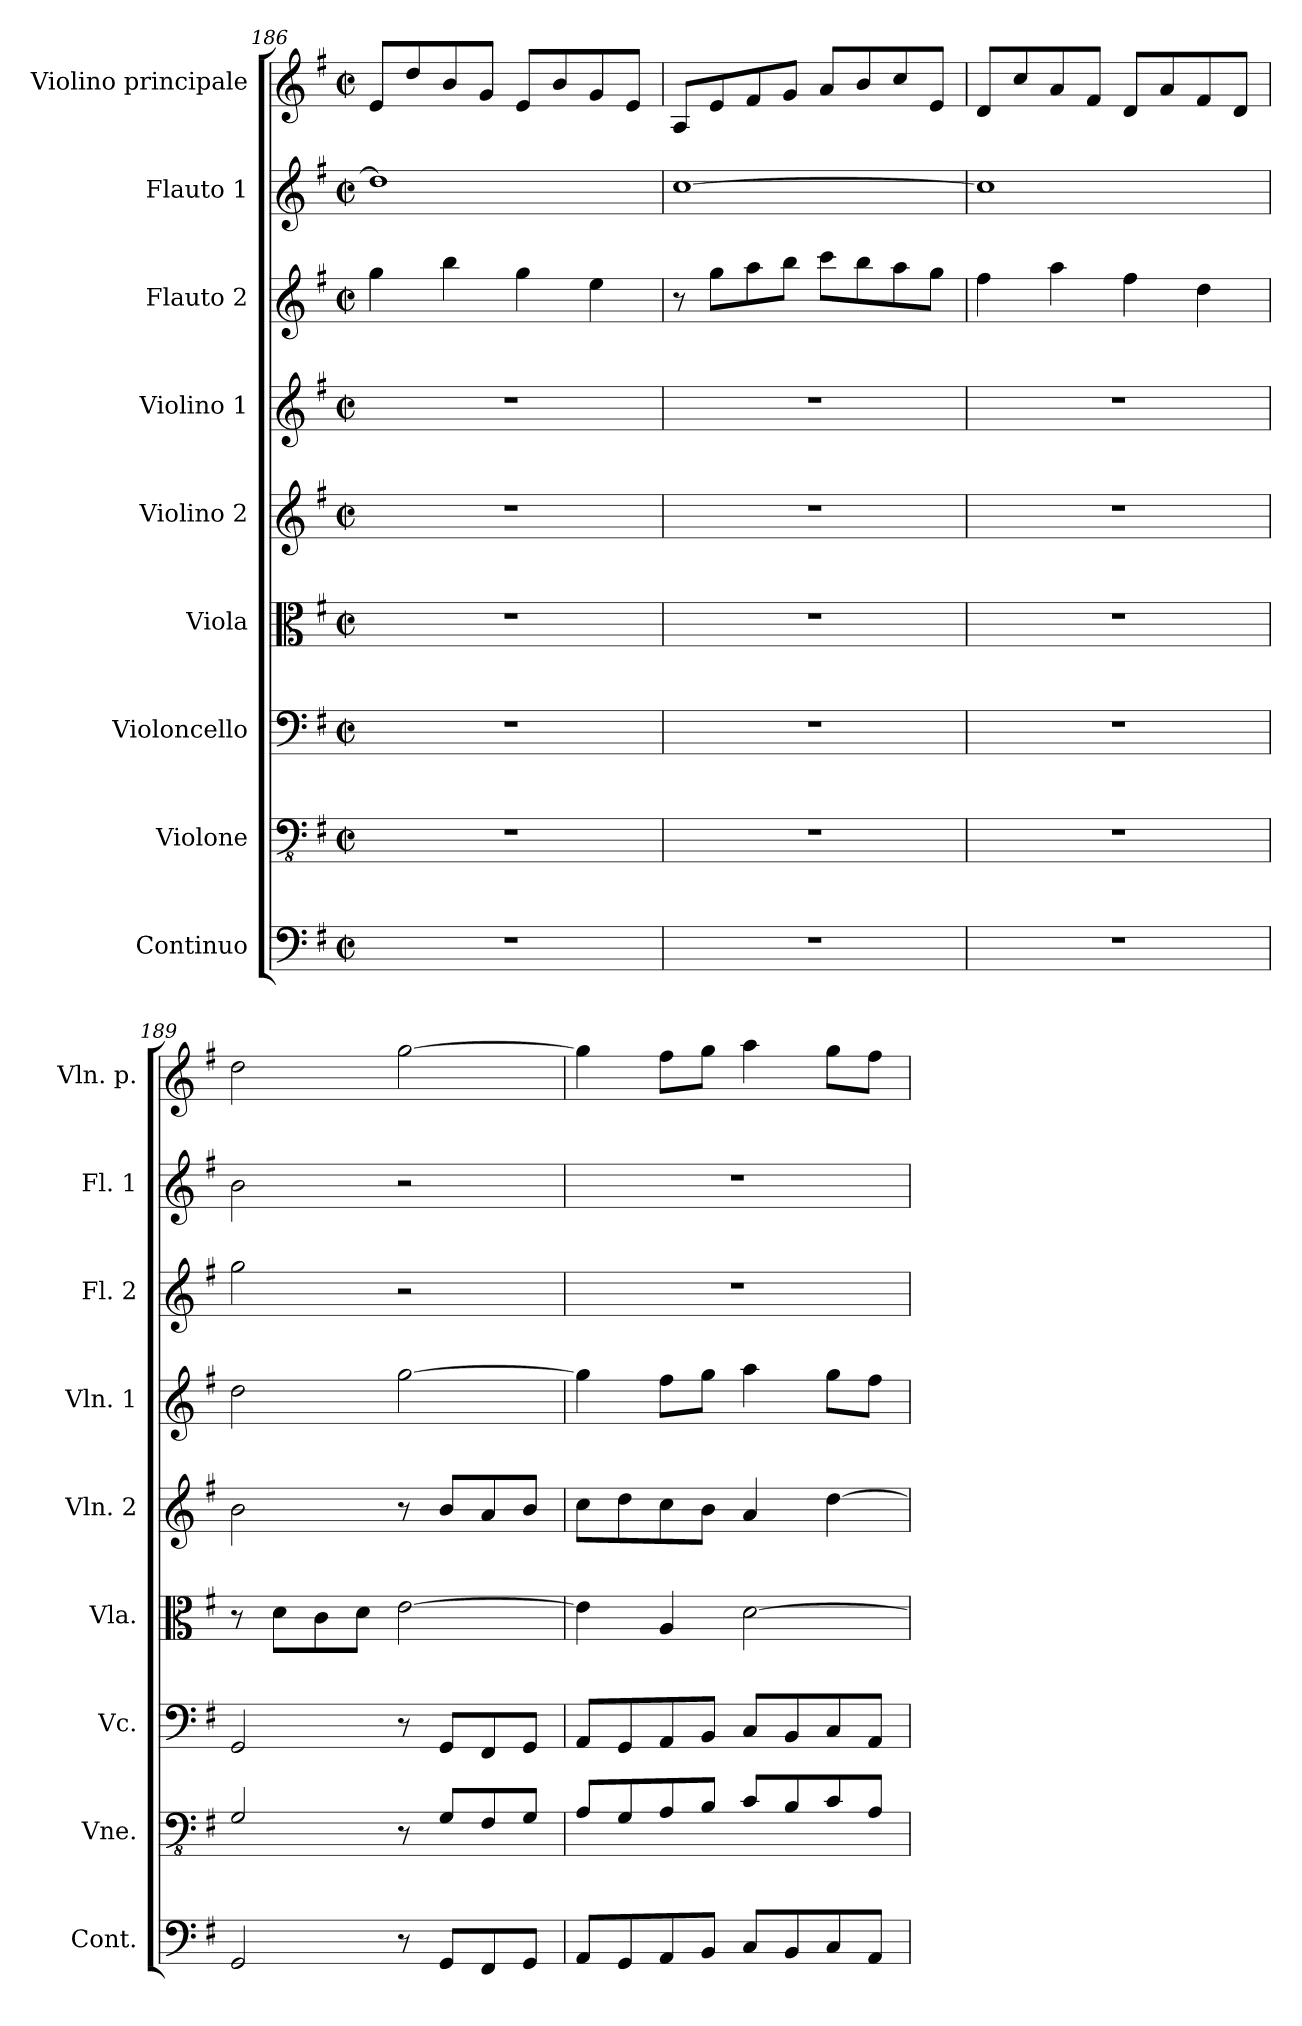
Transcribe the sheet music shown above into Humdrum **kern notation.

**kern	**kern	**kern	**kern	**kern	**kern	**kern	**kern	**kern
*part9	*part8	*part7	*part6	*part5	*part4	*part3	*part2	*part1
*staff9	*staff8	*staff7	*staff6	*staff5	*staff4	*staff3	*staff2	*staff1
*I"Continuo	*I"Violone	*I"Violoncello	*I"Viola	*I"Violino 2	*I"Violino 1	*I"Flauto 2	*I"Flauto 1	*I"Violino principale
*I'Cont.	*I'Vne.	*I'Vc.	*I'Vla.	*I'Vln. 2	*I'Vln. 1	*I'Fl. 2	*I'Fl. 1	*I'Vln. p.
*clefF4	*clefFv4	*clefF4	*clefC3	*clefG2	*clefG2	*clefG2	*clefG2	*clefG2
*	*ITrd7c12	*	*	*	*	*	*	*
*k[f#]	*k[f#]	*k[f#]	*k[f#]	*k[f#]	*k[f#]	*k[f#]	*k[f#]	*k[f#]
*M2/2	*M2/2	*M2/2	*M2/2	*M2/2	*M2/2	*M2/2	*M2/2	*M2/2
*met(c|)	*met(c|)	*met(c|)	*met(c|)	*met(c|)	*met(c|)	*met(c|)	*met(c|)	*met(c|)
=186	=186	=186	=186	=186	=186	=186	=186	=186
1r	1r	1r	1r	1r	1r	4gg\	1dd]	8e/L
.	.	.	.	.	.	.	.	8dd/
.	.	.	.	.	.	4bb\	.	8b/
.	.	.	.	.	.	.	.	8g/J
.	.	.	.	.	.	4gg\	.	8e/L
.	.	.	.	.	.	.	.	8b/
.	.	.	.	.	.	4ee\	.	8g/
.	.	.	.	.	.	.	.	8e/J
=187	=187	=187	=187	=187	=187	=187	=187	=187
1r	1r	1r	1r	1r	1r	8r	[1cc	8A/L
.	.	.	.	.	.	8gg\L	.	8e/
.	.	.	.	.	.	8aa\	.	8f#/
.	.	.	.	.	.	8bb\J	.	8g/J
.	.	.	.	.	.	8ccc\L	.	8a/L
.	.	.	.	.	.	8bb\	.	8b/
.	.	.	.	.	.	8aa\	.	8cc/
.	.	.	.	.	.	8gg\J	.	8e/J
=188	=188	=188	=188	=188	=188	=188	=188	=188
1r	1r	1r	1r	1r	1r	4ff#\	1cc]	8d/L
.	.	.	.	.	.	.	.	8cc/
.	.	.	.	.	.	4aa\	.	8a/
.	.	.	.	.	.	.	.	8f#/J
.	.	.	.	.	.	4ff#\	.	8d/L
.	.	.	.	.	.	.	.	8a/
.	.	.	.	.	.	4dd\	.	8f#/
.	.	.	.	.	.	.	.	8d/J
=189	=189	=189	=189	=189	=189	=189	=189	=189
2GG/	2GGG/	2GG/	8r	2b\	2dd\	2gg\	2b\	2dd\
.	.	.	8d\L	.	.	.	.	.
.	.	.	8c\	.	.	.	.	.
.	.	.	8d\J	.	.	.	.	.
8r	8r	8r	[2e\	8r	[2gg\	2r	2r	[2gg\
8GG/L	8GGG/L	8GG/L	.	8b/L	.	.	.	.
8FF#/	8FFF#/	8FF#/	.	8a/	.	.	.	.
8GG/J	8GGG/J	8GG/J	.	8b/J	.	.	.	.
=190	=190	=190	=190	=190	=190	=190	=190	=190
8AA/L	8AAA/L	8AA/L	4e\]	8cc\L	4gg\]	1r	1r	4gg\]
8GG/	8GGG/	8GG/	.	8dd\	.	.	.	.
8AA/	8AAA/	8AA/	4A/	8cc\	8ff#\L	.	.	8ff#\L
8BB/J	8BBB/J	8BB/J	.	8b\J	8gg\J	.	.	8gg\J
8C/L	8CC/L	8C/L	[2d\	4a/	4aa\	.	.	4aa\
8BB/	8BBB/	8BB/	.	.	.	.	.	.
8C/	8CC/	8C/	.	[4dd\	8gg\L	.	.	8gg\L
8AA/J	8AAA/J	8AA/J	.	.	8ff#\J	.	.	8ff#\J
=	=	=	=	=	=	=	=	=
*-	*-	*-	*-	*-	*-	*-	*-	*-
